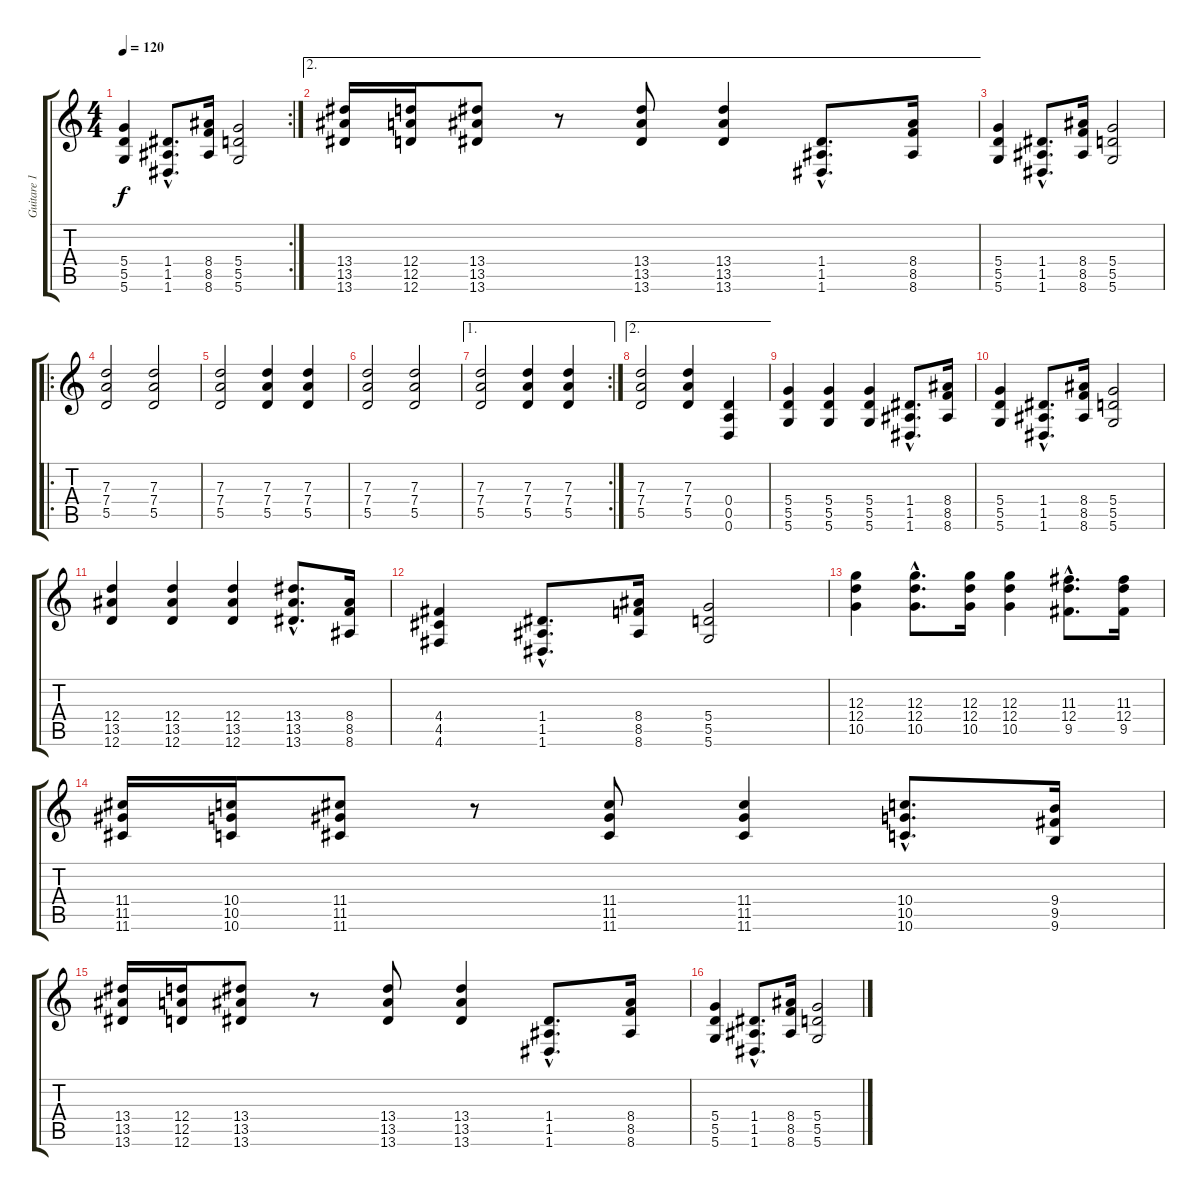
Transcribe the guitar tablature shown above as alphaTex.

\track ("Guitare 1" "Guitare 1") {instrument distortionguitar}
\staff {score tabs}
\tuning (E4 B3 G3 D3 A2 D2) {hide}
\rc 2
\ts (4 4)
\tempo 120
\clef g2
\ks c
(5.4 5.5 5.6).4{dy f} (1.4{hac} 1.5{hac} 1.6{hac}).8{d} (8.4 8.5 8.6).16 (5.4 5.5 5.6).2 |
\ae 2
(13.4 13.5 13.6).16 (12.4 12.5 12.6).16 (13.4 13.5 13.6).8 r.8 (13.4 13.5 13.6).8 (13.4 13.5 13.6).4 (1.4{hac} 1.5{hac} 1.6{hac}).8{d} (8.4 8.5 8.6).16 |
(5.4 5.5 5.6).4 (1.4{hac} 1.5{hac} 1.6{hac}).8{d} (8.4 8.5 8.6).16 (5.4 5.5 5.6).2 |
\ro
(7.3 7.4 5.5).2 (7.3 7.4 5.5).2 |
(7.3 7.4 5.5).2 (7.3 7.4 5.5).4 (7.3 7.4 5.5).4 |
(7.3 7.4 5.5).2 (7.3 7.4 5.5).2 |
\ae 1
\rc 2
(7.3 7.4 5.5).2 (7.3 7.4 5.5).4 (7.3 7.4 5.5).4 |
\ae 2
(7.3 7.4 5.5).2 (7.3 7.4 5.5).4 (0.4 0.5 0.6).4 |
(5.4 5.5 5.6).4 (5.4 5.5 5.6).4 (5.4 5.5 5.6).4 (1.4{hac} 1.5{hac} 1.6{hac}).8{d} (8.4 8.5 8.6).16 |
(5.4 5.5 5.6).4 (1.4{hac} 1.5{hac} 1.6{hac}).8{d} (8.4 8.5 8.6).16 (5.4 5.5 5.6).2 |
(12.4 13.5 12.6).4 (12.4 13.5 12.6).4 (12.4 13.5 12.6).4 (13.4{hac} 13.5{hac} 13.6{hac}).8{d} (8.4 8.5 8.6).16 |
(4.4 4.5 4.6).4 (1.4{hac} 1.5{hac} 1.6{hac}).8{d} (8.4 8.5 8.6).16 (5.4 5.5 5.6).2 |
(12.3 12.4 10.5).4 (12.3{hac} 12.4{hac} 10.5{hac}).8{d} (12.3 12.4 10.5).16 (12.3 12.4 10.5).4 (11.3{hac} 12.4{hac} 9.5{hac}).8{d} (11.3 12.4 9.5).16 |
(11.4 11.5 11.6).16 (10.4 10.5 10.6).16 (11.4 11.5 11.6).8 r.8 (11.4 11.5 11.6).8 (11.4 11.5 11.6).4 (10.4{hac} 10.5{hac} 10.6{hac}).8{d} (9.4 9.5 9.6).16 |
(13.4 13.5 13.6).16 (12.4 12.5 12.6).16 (13.4 13.5 13.6).8 r.8 (13.4 13.5 13.6).8 (13.4 13.5 13.6).4 (1.4{hac} 1.5{hac} 1.6{hac}).8{d} (8.4 8.5 8.6).16 |
(5.4 5.5 5.6).4 (1.4{hac} 1.5{hac} 1.6{hac}).8{d} (8.4 8.5 8.6).16 (5.4 5.5 5.6).2
